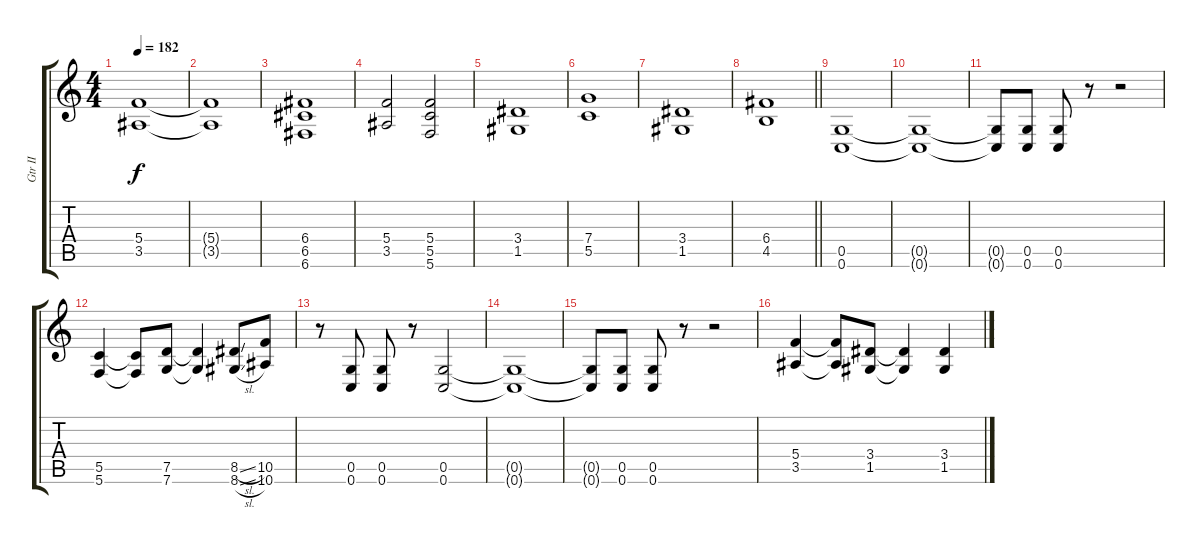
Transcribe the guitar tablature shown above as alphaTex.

\track ("Gtr II" "Gtr II") {instrument overdrivenguitar}
\staff {score tabs}
\tuning (D4 A3 F3 C3 G2 C2) {hide}
\ts (4 4)
\tempo 182
\clef g2
\ks c
(5.4 3.5).1{dy f} |
(5.4{t} 3.5{t}).1 |
(6.4 6.5 6.6).1 |
(5.4 3.5).2 (5.4 5.5 5.6).2 |
(3.4 1.5).1 |
(7.4 5.5).1 |
(3.4 1.5).1 |
\barLineRight lightlight
(6.4 4.5).1 |
(0.5 0.6).1{volume 16 balance 2} |
(0.5{t} 0.6{t}).1 |
(0.5{t} 0.6{t}).8 (0.5 0.6).8 (0.5 0.6).8 r.8 r.2 |
(5.5 5.6).4 (5.5{t} 5.6{t}).8 (7.5 7.6).8 (7.5{t} 7.6{t}).4 (8.5{sl} 8.6{sl}).8 (10.5 10.6).8 |
r.8 (0.5 0.6).8 (0.5 0.6).8 r.8 (0.5 0.6).2 |
(0.5{t} 0.6{t}).1 |
(0.5{t} 0.6{t}).8 (0.5 0.6).8 (0.5 0.6).8 r.8 r.2 |
(5.4 3.5).4 (5.4{t} 3.5{t}).8 (3.4 1.5).8 (3.4{t} 1.5{t}).4 (3.4 1.5).4
